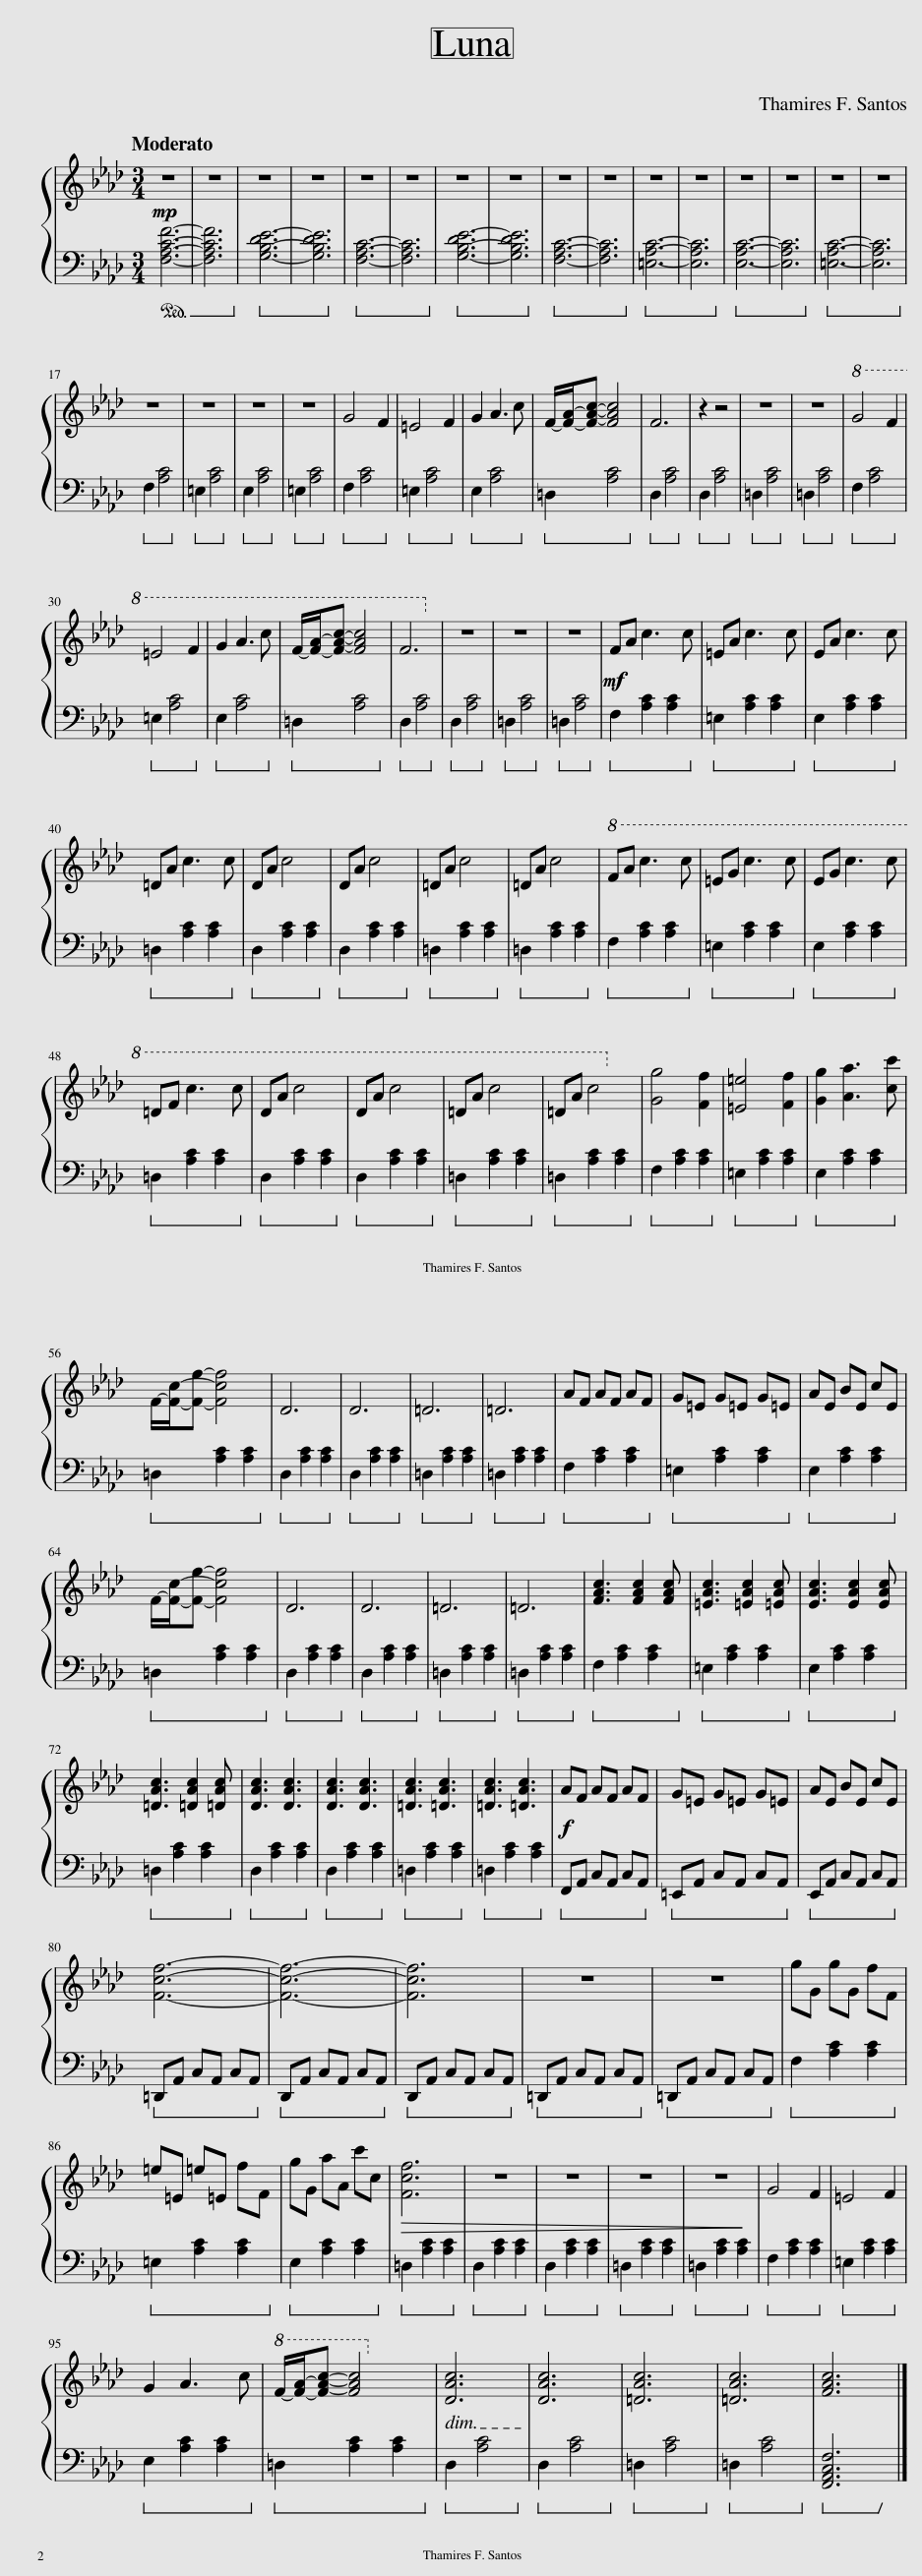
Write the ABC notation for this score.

X:1
%%score { 1 | 2 }
L:1/8
Q:1/4=114
M:3/4
I:linebreak $
K:Ab
V:1 treble
V:2 bass
V:1
 z6 | z6 | z6 | z6 | z6 | %5
 z6 | z6 | z6 | z6 | z6 | %10
 z6 | z6 | z6 | z6 | z6 | %15
 z6 |$ z6 | z6 | z6 | z6 | %20
 G4 F2 | =E4 F2 | G2 A3 c | F/-[FA]/-[FAc]- [FAc]4 | F6 | %25
 z2 z4 | z6 | z6 |!8va(! g4 f2 |$ =e4 f2 | %30
 g2 a3 c' | f/-[fa]/-[fac']- [fac']4 | f6!8va)! | z6 | z6 | %35
 z6 |!mf! FA c3 c | =EA c3 c | EA c3 c |$ =DA c3 c | %40
 DA c4 | DA c4 | =DA c4 | =DA c4 |!8va(! fa c'3 c' | %45
 =eg c'3 c' | eg c'3 c' |$ =df c'3 c' | da c'4 | da c'4 | %50
 =da c'4 | =da c'4!8va)! | [Gg]4 [Ff]2 | [=E=e]4 [Ff]2 | [Gg]2 [Aa]3 [cc'] |$ %55
 F/-[Fc]/-[Ff]- [Fcf]4 | D6 | D6 | =D6 | =D6 | %60
 AF AF AF | G=E G=E G=E | AE BE cE |$ F/-[Fc]/-[Ff]- [Fcf]4 | D6 | %65
 D6 | =D6 | =D6 | [FAc]3 [FAc]2 [FAc] | [=EAc]3 [=EAc]2 [=EAc] | %70
 [EAc]3 [EAc]2 [EAc] |$ [=DAc]3 [=DAc]2 [=DAc] | [DAc]3 [DAc]3 | [DAc]3 [DAc]3 | [=DAc]3 [=DAc]3 | %75
 [=DAc]3 [=DAc]3 |!f! AF AF AF | G=E G=E G=E | AE BE cE |$ [Fcf]6- | %80
 [Fcf]6- | [Fcf]6 | z6 | z6 | gG gG fF |$ %85
 =e=E =e=E fF | gG aA c'c |!>(! [Fcf]6!>)! | z6 | z6 | %90
 z6 | z6 | G4 F2 | =E4 F2 |$ G2 A3 c | %95
!8va(! f/-[fa]/-[fac']- [fac']4!8va)! | [DAc]6 | [DAc]6 | [=DAc]6 | [=DAc]6 | %100
 [FAc]6 |] %101
V:2
!mp!!ped! [F,A,CF]6-!ped-up! | [F,A,CF]6 |!ped! [G,-B,-DE-]6!ped-up! | [G,B,DE]6 |!ped! [F,A,C]6-!ped-up! | %5
 [F,A,C]6 |!ped! [G,-B,-DE-]6!ped-up! | [G,B,DE]6 |!ped! [F,A,C]6-!ped-up! | [F,A,C]6 | %10
!ped! [=E,A,C]6-!ped-up! | [E,A,C]6 |!ped! [E,A,C]6-!ped-up! | [E,A,C]6 |!ped! [=E,A,C]6-!ped-up! | %15
 [E,A,C]6 |$!ped! F,2 [A,C]4!ped-up! |!ped! =E,2 [A,C]4!ped-up! |!ped! E,2 [A,C]4!ped-up! |!ped! =E,2 [A,C]4!ped-up! | %20
!ped! F,2 [A,C]4!ped-up! |!ped! =E,2 [A,C]4!ped-up! |!ped! E,2 [A,C]4!ped-up! |!ped! =D,2 [A,C]4!ped-up! |!ped! D,2 [A,C]4!ped-up! | %25
!ped! D,2 [A,C]4!ped-up! |!ped! =D,2 [A,C]4!ped-up! |!ped! =D,2 [A,C]4!ped-up! |!ped! F,2 [A,C]4!ped-up! |$!ped! =E,2 [A,C]4!ped-up! | %30
!ped! E,2 [A,C]4!ped-up! |!ped! =D,2 [A,C]4!ped-up! |!ped! D,2 [A,C]4!ped-up! |!ped! D,2 [A,C]4!ped-up! |!ped! =D,2 [A,C]4!ped-up! | %35
!ped! =D,2 [A,C]4!ped-up! |!ped! F,2 [A,C]2 [A,C]2!ped-up! |!ped! =E,2 [A,C]2 [A,C]2!ped-up! |!ped! E,2 [A,C]2 [A,C]2!ped-up! |$!ped! =D,2 [A,C]2 [A,C]2!ped-up! | %40
!ped! D,2 [A,C]2 [A,C]2!ped-up! |!ped! D,2 [A,C]2 [A,C]2!ped-up! |!ped! =D,2 [A,C]2 [A,C]2!ped-up! |!ped! =D,2 [A,C]2 [A,C]2!ped-up! |!ped! F,2 [A,C]2 [A,C]2!ped-up! | %45
!ped! =E,2 [A,C]2 [A,C]2!ped-up! |!ped! E,2 [A,C]2 [A,C]2!ped-up! |$!ped! =D,2 [A,C]2 [A,C]2!ped-up! |!ped! D,2 [A,C]2 [A,C]2!ped-up! |!ped! D,2 [A,C]2 [A,C]2!ped-up! | %50
!ped! =D,2 [A,C]2 [A,C]2!ped-up! |!ped! =D,2 [A,C]2 [A,C]2!ped-up! |!ped! F,2 [A,C]2 [A,C]2!ped-up! |!ped! =E,2 [A,C]2 [A,C]2!ped-up! |!ped! E,2 [A,C]2 [A,C]2!ped-up! |$ %55
!ped! =D,2 [A,C]2 [A,C]2!ped-up! |!ped! D,2 [A,C]2 [A,C]2!ped-up! |!ped! D,2 [A,C]2 [A,C]2!ped-up! |!ped! =D,2 [A,C]2 [A,C]2!ped-up! |!ped! =D,2 [A,C]2 [A,C]2!ped-up! | %60
!ped! F,2 [A,C]2 [A,C]2!ped-up! |!ped! =E,2 [A,C]2 [A,C]2!ped-up! |!ped! E,2 [A,C]2 [A,C]2!ped-up! |$!ped! =D,2 [A,C]2 [A,C]2!ped-up! |!ped! D,2 [A,C]2 [A,C]2!ped-up! | %65
!ped! D,2 [A,C]2 [A,C]2!ped-up! |!ped! =D,2 [A,C]2 [A,C]2!ped-up! |!ped! =D,2 [A,C]2 [A,C]2!ped-up! |!ped! F,2 [A,C]2 [A,C]2!ped-up! |!ped! =E,2 [A,C]2 [A,C]2!ped-up! | %70
!ped! E,2 [A,C]2 [A,C]2!ped-up! |$!ped! =D,2 [A,C]2 [A,C]2!ped-up! |!ped! D,2 [A,C]2 [A,C]2!ped-up! |!ped! D,2 [A,C]2 [A,C]2!ped-up! |!ped! =D,2 [A,C]2 [A,C]2!ped-up! | %75
!ped! =D,2 [A,C]2 [A,C]2!ped-up! |!ped! F,,A,, C,A,, C,A,,!ped-up! |!ped! =E,,A,, C,A,, C,A,,!ped-up! |!ped! E,,A,, C,A,, C,A,,!ped-up! |$!ped! =D,,A,, C,A,, C,A,,!ped-up! | %80
!ped! D,,A,, C,A,, C,A,,!ped-up! |!ped! D,,A,, C,A,, C,A,,!ped-up! |!ped! =D,,A,, C,A,, C,A,,!ped-up! |!ped! =D,,A,, C,A,, C,A,,!ped-up! |!ped! F,2 [A,C]2 [A,C]2!ped-up! |$ %85
!ped! =E,2 [A,C]2 [A,C]2!ped-up! |!ped! E,2 [A,C]2 [A,C]2!ped-up! |!ped! =D,2 [A,C]2 [A,C]2!ped-up! |!ped! D,2 [A,C]2 [A,C]2!ped-up! |!ped! D,2 [A,C]2 [A,C]2!ped-up! | %90
!ped! =D,2 [A,C]2 [A,C]2!ped-up! |!ped! =D,2 [A,C]2 [A,C]2!ped-up! |!ped! F,2 [A,C]2 [A,C]2!ped-up! |!ped! =E,2 [A,C]2 [A,C]2!ped-up! |$!ped! E,2 [A,C]2 [A,C]2!ped-up! | %95
!ped! =D,2 [A,C]2 [A,C]2!ped-up! |!ped! D,2 [A,C]4!ped-up! |!ped! D,2 [A,C]4!ped-up! |!ped! =D,2 [A,C]4!ped-up! |!ped! =D,2 [A,C]4!ped-up! | %100
!ped! [F,,A,,C,F,]6!ped-up! |] %101
